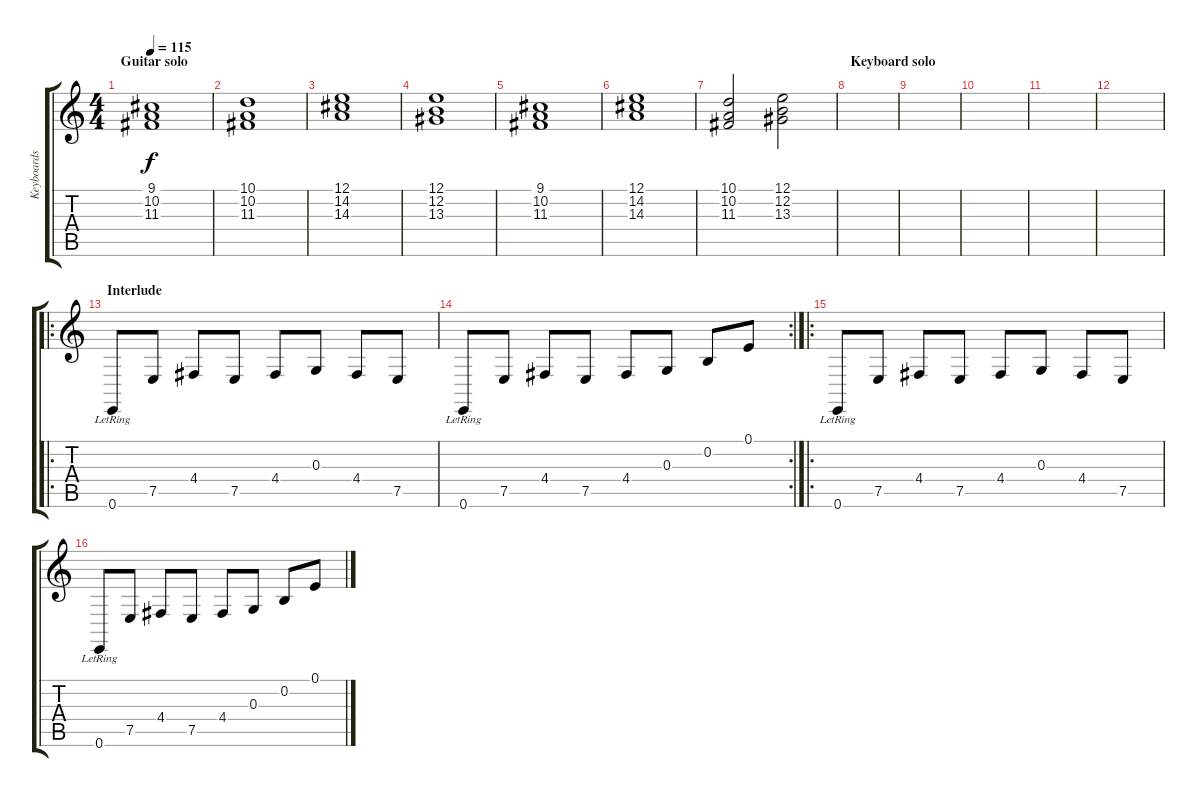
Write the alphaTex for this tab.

\track ("Keyboards 4" "Keyboards ") {instrument stringensemble1}
\staff {score tabs}
\tuning (E4 B3 G3 D3 A2 E2) {hide}
\ts (4 4)
\section ("" "Guitar solo ")
\tempo 115
\clef g2
\ks c
(9.1 10.2 11.3).1{dy f} |
(10.1 10.2 11.3).1 |
(12.1 14.2 14.3).1 |
(12.1 12.2 13.3).1 |
(9.1 10.2 11.3).1 |
(12.1 14.2 14.3).1 |
(10.1 10.2 11.3).2 (12.1 12.2 13.3).2 |
\section ("" "Keyboard solo")
|
|
|
|
|
\ro
\section ("" "Interlude")
0.6{lr}.8 7.5.8 4.4.8 7.5.8 4.4.8 0.3.8 4.4.8 7.5.8 |
\rc 2
0.6{lr}.8 7.5.8 4.4.8 7.5.8 4.4.8 0.3.8 0.2.8 0.1.8 |
\ro
0.6{lr}.8 7.5.8 4.4.8 7.5.8 4.4.8 0.3.8 4.4.8 7.5.8 |
0.6{lr}.8 7.5.8 4.4.8 7.5.8 4.4.8 0.3.8 0.2.8 0.1.8
